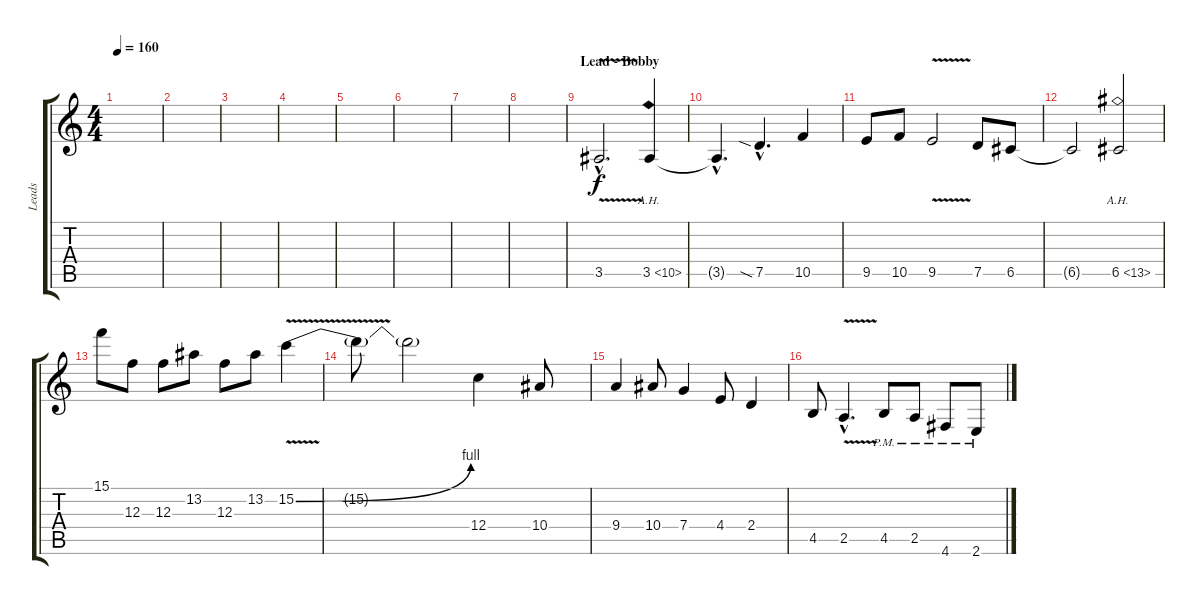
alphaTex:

\track ("Leads" "Leads") {instrument distortionguitar}
\staff {score tabs}
\tuning (D4 A3 F3 C3 G2 D2) {hide}
\ts (4 4)
\tempo 160
\clef g2
\ks c
|
|
|
|
|
|
|
|
\section ("" "Lead - Bobby")
3.5{v hac}.2{d} 3.5{ah 7}.4 |
3.5{hac t}.4{d} 7.5{sia hac}.4{d} 10.5.4 |
9.5.8 10.5.8 9.5{v}.2 7.5.8 6.5.8 |
6.5{t}.2 6.5{ah 7}.2 |
15.1.8 12.3.8 12.3.8 13.2.8 12.3.8 13.2.8 15.2{be (bend 0 0 60 4) v}.4 |
15.2{t}.8 15.2{t}.2 12.4.4 10.4.8 |
9.4.4 10.4.8 7.4.4 4.4.8 2.4.4 |
4.5.8 2.5{v hac}.4{d} 4.5{pm}.8 2.5{pm}.8 4.6{pm}.8 2.6{pm}.8
